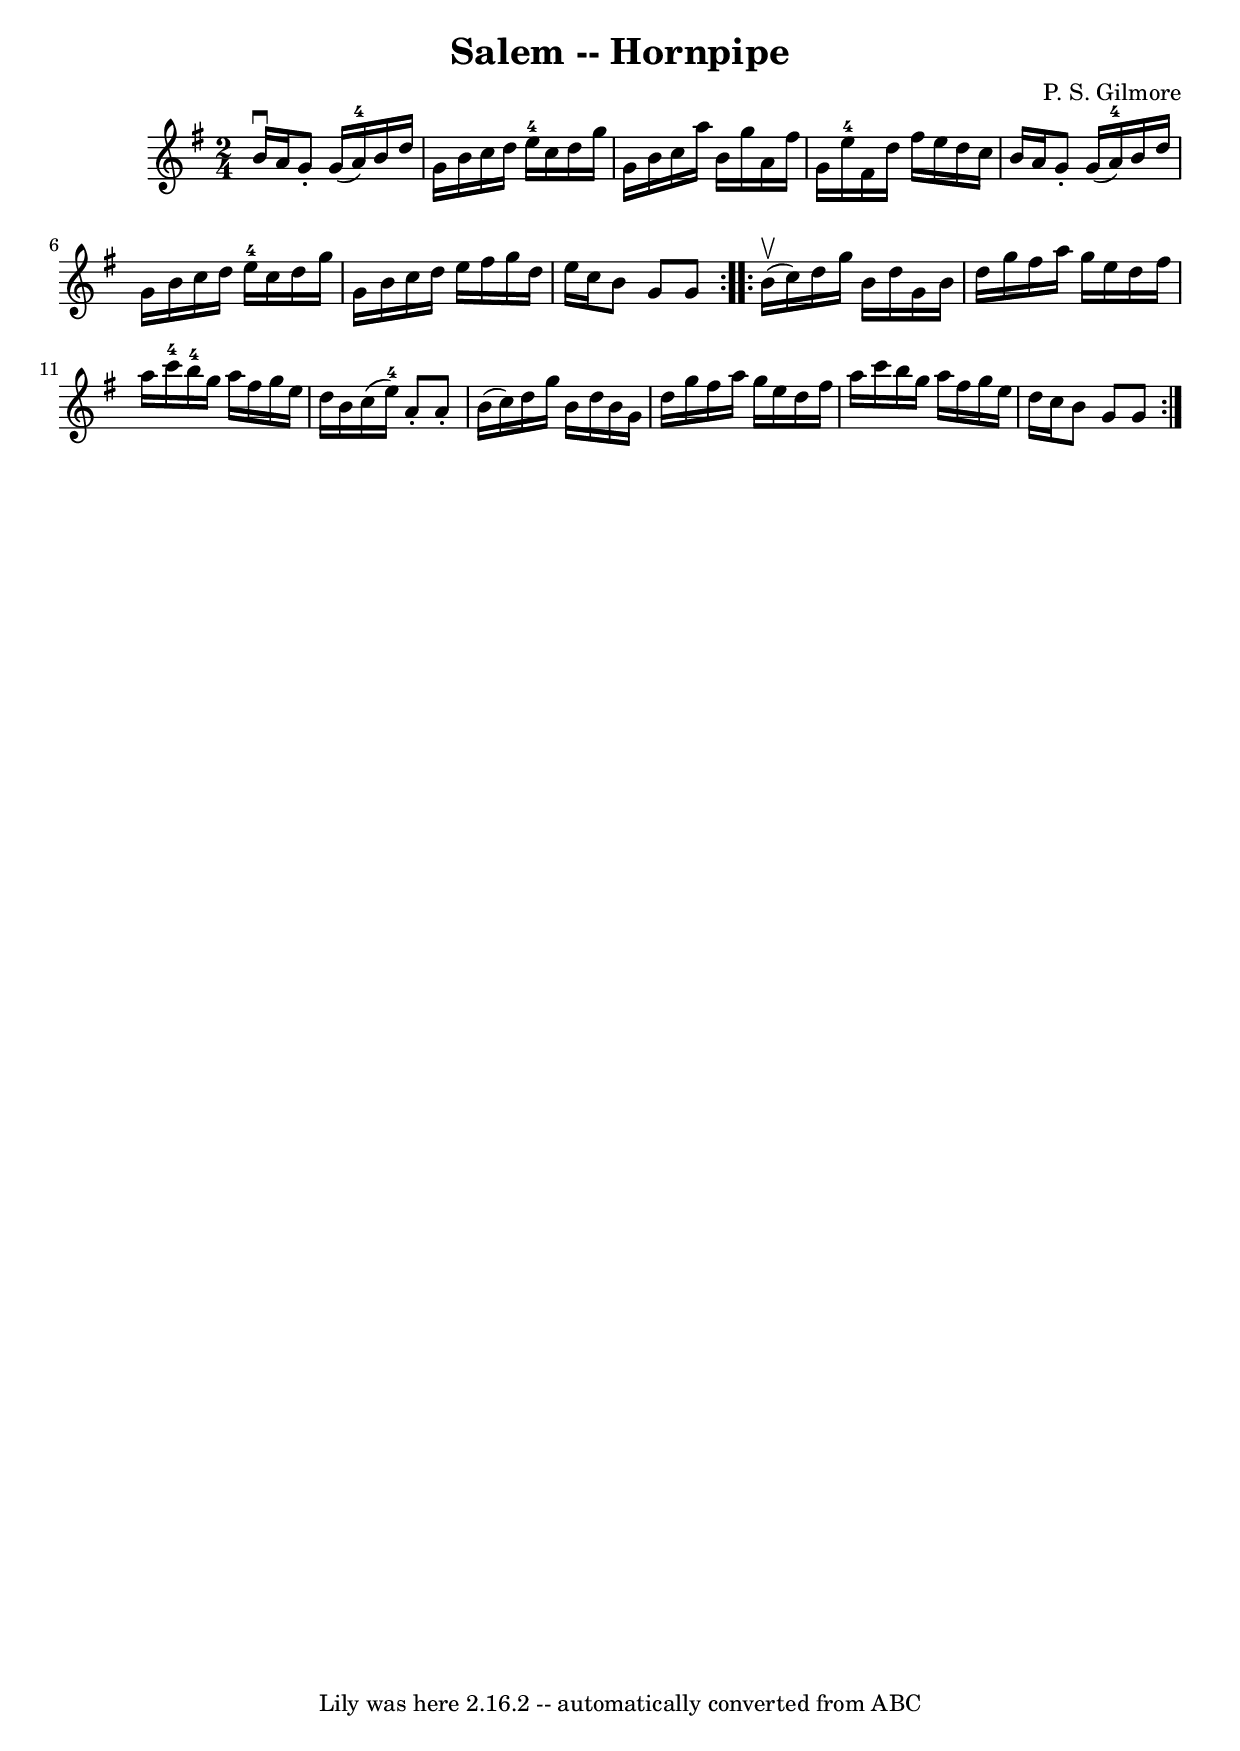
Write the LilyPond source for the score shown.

\version "2.16.2"
\include "Mammoth.ily"
\header {
  %% book = "Cole's 1000 Fiddle Tunes"
  composer = "P. S. Gilmore"
  crossRefNumber = "1"
  footnotes = ""
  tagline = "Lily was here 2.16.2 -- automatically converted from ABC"
  title = "Salem -- Hornpipe"

}
voicedefault =  {



  \repeat volta 2 {

    \time 2/4 
    \key g \major b'16^\downbow a'16  |
    g'8 -. g'16 (
    a'16-4) b'16 d''16 g'16 b'16  |
    c''16 d''16    
    e''16-4 c''16 d''16 g''16 g'16 b'16  |
    c''16 a''16 
    b'16 g''16 a'16 fis''16 g'16 e''16-4 |
    fis'16    
    d''16 fis''16 e''16 d''16 c''16 b'16 a'16  |
    g'8 
    -. g'16 (a'16-4) b'16 d''16 g'16 b'16  |
    c''16    
    d''16 e''16-4 c''16 d''16 g''16 g'16 b'16  |
    c''16 
    d''16 e''16 fis''16 g''16 d''16 e''16 c''16  |
    
    b'8 g'8 g'8  
  }     
  \repeat volta 2 {
    b'16 (^\upbow c''16) 
    |
    d''16 g''16 b'16 d''16 g'16 b'16 d''16 g''16  
    |
    fis''16 a''16 g''16 e''16 d''16 fis''16 a''16    
    c'''16-4 |
    b''16-4 g''16 a''16 fis''16 g''16 e''16 
    d''16 b'16  |
    c''16 (e''16-4) a'8 -. a'8 -. b'16 (
    c''16) |
    d''16 g''16 b'16 d''16 b'16 g'16    
    d''16 g''16  |
    fis''16 a''16 g''16 e''16 d''16    
    fis''16 a''16 c'''16  |
    b''16 g''16 a''16 fis''16    
    g''16 e''16 d''16 c''16  |
    b'8 g'8 g'8  
  }   

}

\score{
  <<

    \context Staff="default"
    {
      \voicedefault 
      
    }

  >>
  \layout {
    
  }
  \midi {
  }

}
